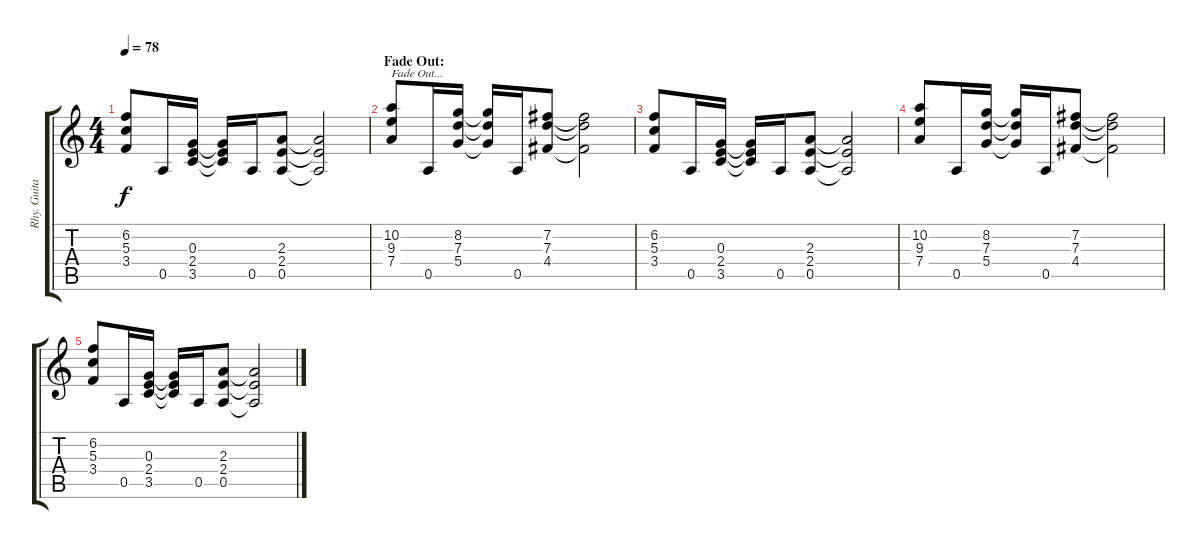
\track ("Rhy. Guitar 1" "Rhy. Guita") {instrument distortionguitar}
\staff {score tabs}
\tuning (E4 B3 G3 D3 A2 E2) {hide}
\ts (4 4)
\tempo 78
\clef g2
\ks c
(6.2 5.3 3.4).8{dy f} 0.5.16 (0.3 2.4 3.5).16 (0.3{t} 2.4{t} 3.5{t}).16 0.5.16 (2.3 2.4 0.5).8 (2.3{t} 2.4{t} 0.5{t}).2 |
\section ("" "Fade Out:")
(10.2 9.3 7.4).8{txt "Fade Out..." volume 6} 0.5.16 (8.2 7.3 5.4).16 (8.2{t} 7.3{t} 5.4{t}).16 0.5.16 (7.2 7.3 4.4).8 (7.2{t} 7.3{t} 4.4{t}).2 |
(6.2 5.3 3.4).8 0.5.16 (0.3 2.4 3.5).16 (0.3{t} 2.4{t} 3.5{t}).16 0.5.16 (2.3 2.4 0.5).8 (2.3{t} 2.4{t} 0.5{t}).2 |
(10.2 9.3 7.4).8{volume 1} 0.5.16 (8.2 7.3 5.4).16 (8.2{t} 7.3{t} 5.4{t}).16 0.5.16 (7.2 7.3 4.4).8 (7.2{t} 7.3{t} 4.4{t}).2 |
(6.2 5.3 3.4).8 0.5.16 (0.3 2.4 3.5).16 (0.3{t} 2.4{t} 3.5{t}).16 0.5.16 (2.3 2.4 0.5).8 (2.3{t} 2.4{t} 0.5{t}).2
